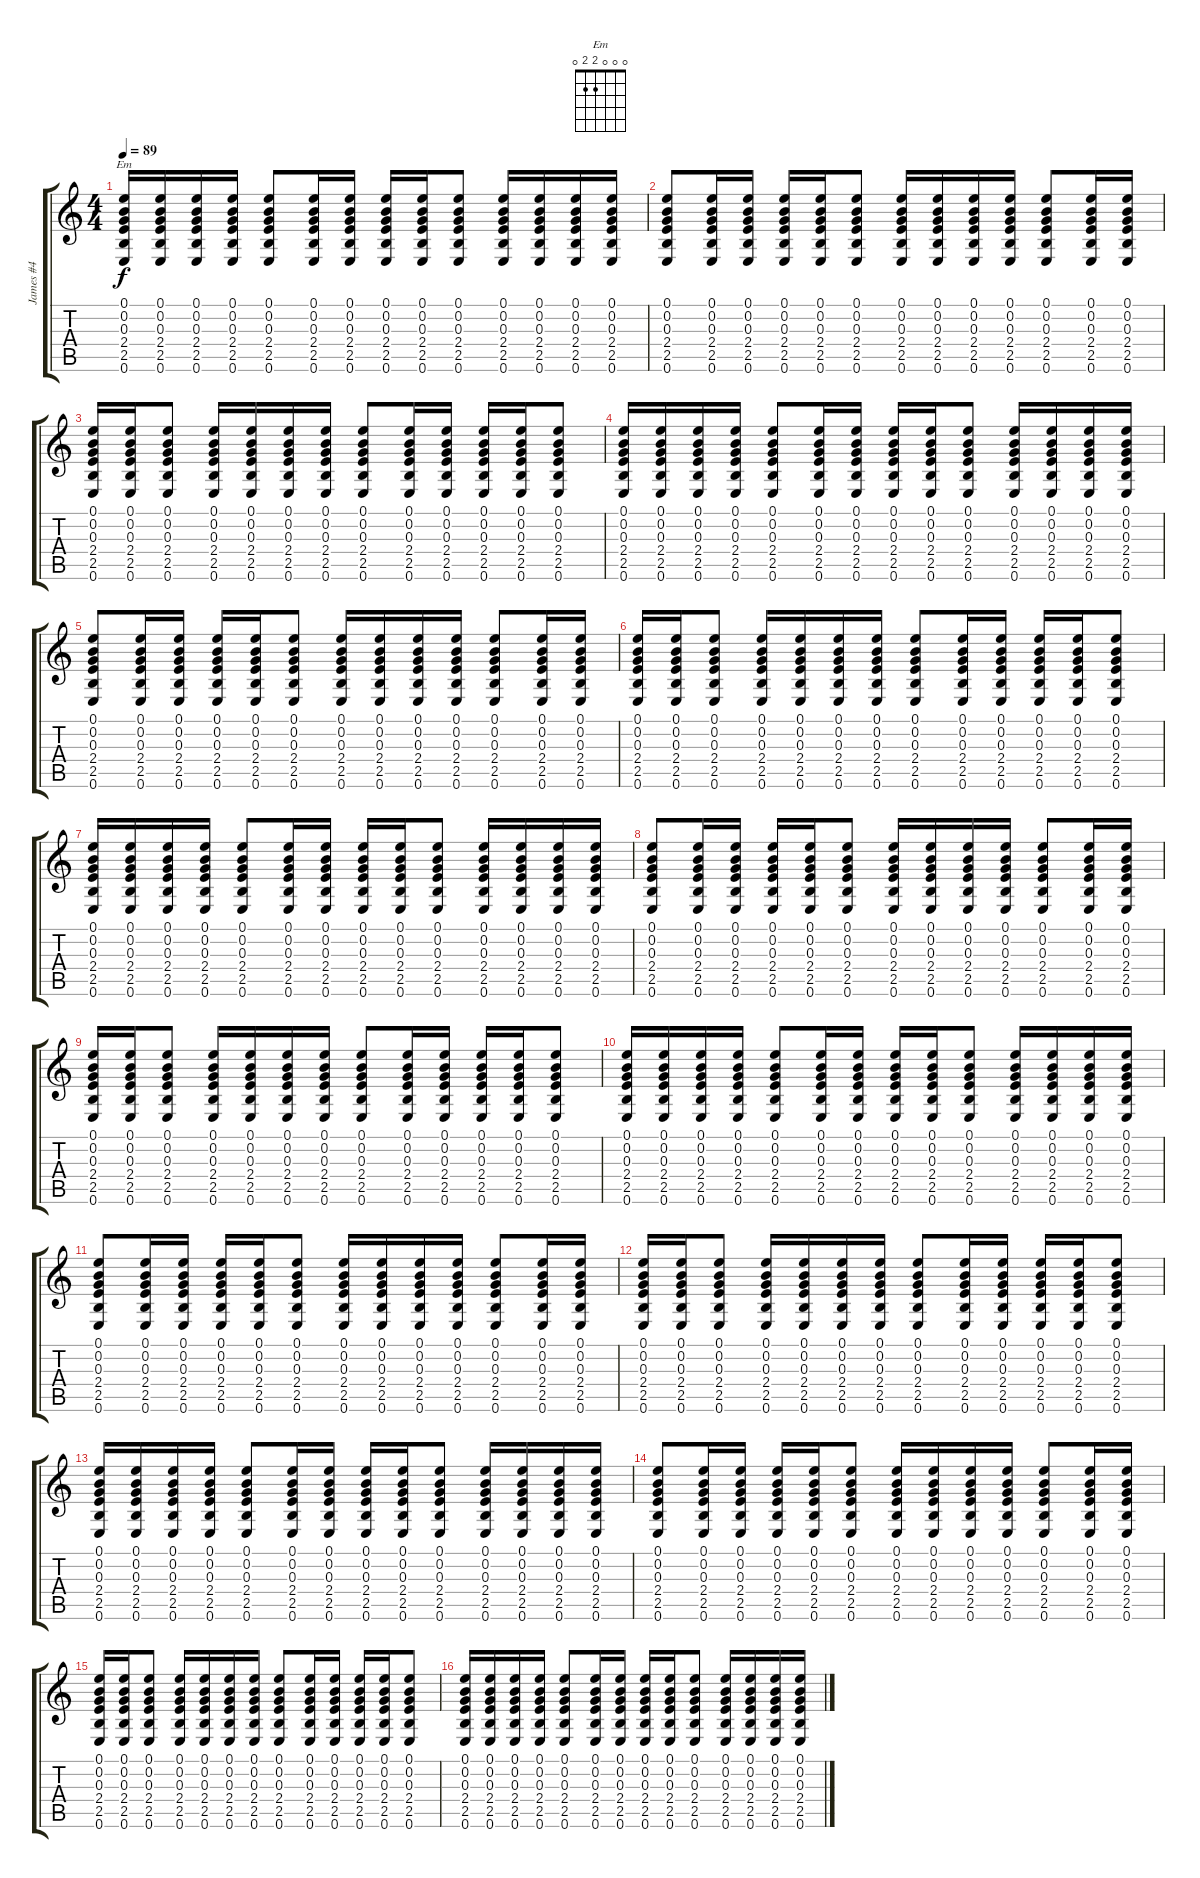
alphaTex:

\track ("James #4" "James #4") {instrument acousticguitarsteel}
\staff {score tabs}
\tuning (E4 B3 G3 D3 A2 E2) {hide}
\chord ("Em" 0 0 0 2 2 0)
\ts (4 4)
\tempo 89
\clef g2
\ks c
(0.1 0.2 0.3 2.4 2.5 0.6).16{ch "Em" dy f} (0.1 0.2 0.3 2.4 2.5 0.6).16 (0.1 0.2 0.3 2.4 2.5 0.6).16 (0.1 0.2 0.3 2.4 2.5 0.6).16 (0.1 0.2 0.3 2.4 2.5 0.6).8 (0.1 0.2 0.3 2.4 2.5 0.6).16 (0.1 0.2 0.3 2.4 2.5 0.6).16 (0.1 0.2 0.3 2.4 2.5 0.6).16 (0.1 0.2 0.3 2.4 2.5 0.6).16 (0.1 0.2 0.3 2.4 2.5 0.6).8 (0.1 0.2 0.3 2.4 2.5 0.6).16 (0.1 0.2 0.3 2.4 2.5 0.6).16 (0.1 0.2 0.3 2.4 2.5 0.6).16 (0.1 0.2 0.3 2.4 2.5 0.6).16 |
(0.1 0.2 0.3 2.4 2.5 0.6).8 (0.1 0.2 0.3 2.4 2.5 0.6).16 (0.1 0.2 0.3 2.4 2.5 0.6).16 (0.1 0.2 0.3 2.4 2.5 0.6).16 (0.1 0.2 0.3 2.4 2.5 0.6).16 (0.1 0.2 0.3 2.4 2.5 0.6).8 (0.1 0.2 0.3 2.4 2.5 0.6).16 (0.1 0.2 0.3 2.4 2.5 0.6).16 (0.1 0.2 0.3 2.4 2.5 0.6).16 (0.1 0.2 0.3 2.4 2.5 0.6).16 (0.1 0.2 0.3 2.4 2.5 0.6).8 (0.1 0.2 0.3 2.4 2.5 0.6).16 (0.1 0.2 0.3 2.4 2.5 0.6).16 |
(0.1 0.2 0.3 2.4 2.5 0.6).16 (0.1 0.2 0.3 2.4 2.5 0.6).16 (0.1 0.2 0.3 2.4 2.5 0.6).8 (0.1 0.2 0.3 2.4 2.5 0.6).16 (0.1 0.2 0.3 2.4 2.5 0.6).16 (0.1 0.2 0.3 2.4 2.5 0.6).16 (0.1 0.2 0.3 2.4 2.5 0.6).16 (0.1 0.2 0.3 2.4 2.5 0.6).8 (0.1 0.2 0.3 2.4 2.5 0.6).16 (0.1 0.2 0.3 2.4 2.5 0.6).16 (0.1 0.2 0.3 2.4 2.5 0.6).16 (0.1 0.2 0.3 2.4 2.5 0.6).16 (0.1 0.2 0.3 2.4 2.5 0.6).8 |
(0.1 0.2 0.3 2.4 2.5 0.6).16 (0.1 0.2 0.3 2.4 2.5 0.6).16 (0.1 0.2 0.3 2.4 2.5 0.6).16 (0.1 0.2 0.3 2.4 2.5 0.6).16 (0.1 0.2 0.3 2.4 2.5 0.6).8 (0.1 0.2 0.3 2.4 2.5 0.6).16 (0.1 0.2 0.3 2.4 2.5 0.6).16 (0.1 0.2 0.3 2.4 2.5 0.6).16 (0.1 0.2 0.3 2.4 2.5 0.6).16 (0.1 0.2 0.3 2.4 2.5 0.6).8 (0.1 0.2 0.3 2.4 2.5 0.6).16 (0.1 0.2 0.3 2.4 2.5 0.6).16 (0.1 0.2 0.3 2.4 2.5 0.6).16 (0.1 0.2 0.3 2.4 2.5 0.6).16 |
(0.1 0.2 0.3 2.4 2.5 0.6).8 (0.1 0.2 0.3 2.4 2.5 0.6).16 (0.1 0.2 0.3 2.4 2.5 0.6).16 (0.1 0.2 0.3 2.4 2.5 0.6).16 (0.1 0.2 0.3 2.4 2.5 0.6).16 (0.1 0.2 0.3 2.4 2.5 0.6).8 (0.1 0.2 0.3 2.4 2.5 0.6).16 (0.1 0.2 0.3 2.4 2.5 0.6).16 (0.1 0.2 0.3 2.4 2.5 0.6).16 (0.1 0.2 0.3 2.4 2.5 0.6).16 (0.1 0.2 0.3 2.4 2.5 0.6).8 (0.1 0.2 0.3 2.4 2.5 0.6).16 (0.1 0.2 0.3 2.4 2.5 0.6).16 |
(0.1 0.2 0.3 2.4 2.5 0.6).16 (0.1 0.2 0.3 2.4 2.5 0.6).16 (0.1 0.2 0.3 2.4 2.5 0.6).8 (0.1 0.2 0.3 2.4 2.5 0.6).16 (0.1 0.2 0.3 2.4 2.5 0.6).16 (0.1 0.2 0.3 2.4 2.5 0.6).16 (0.1 0.2 0.3 2.4 2.5 0.6).16 (0.1 0.2 0.3 2.4 2.5 0.6).8 (0.1 0.2 0.3 2.4 2.5 0.6).16 (0.1 0.2 0.3 2.4 2.5 0.6).16 (0.1 0.2 0.3 2.4 2.5 0.6).16 (0.1 0.2 0.3 2.4 2.5 0.6).16 (0.1 0.2 0.3 2.4 2.5 0.6).8 |
(0.1 0.2 0.3 2.4 2.5 0.6).16 (0.1 0.2 0.3 2.4 2.5 0.6).16 (0.1 0.2 0.3 2.4 2.5 0.6).16 (0.1 0.2 0.3 2.4 2.5 0.6).16 (0.1 0.2 0.3 2.4 2.5 0.6).8 (0.1 0.2 0.3 2.4 2.5 0.6).16 (0.1 0.2 0.3 2.4 2.5 0.6).16 (0.1 0.2 0.3 2.4 2.5 0.6).16 (0.1 0.2 0.3 2.4 2.5 0.6).16 (0.1 0.2 0.3 2.4 2.5 0.6).8 (0.1 0.2 0.3 2.4 2.5 0.6).16 (0.1 0.2 0.3 2.4 2.5 0.6).16 (0.1 0.2 0.3 2.4 2.5 0.6).16 (0.1 0.2 0.3 2.4 2.5 0.6).16 |
(0.1 0.2 0.3 2.4 2.5 0.6).8 (0.1 0.2 0.3 2.4 2.5 0.6).16 (0.1 0.2 0.3 2.4 2.5 0.6).16 (0.1 0.2 0.3 2.4 2.5 0.6).16 (0.1 0.2 0.3 2.4 2.5 0.6).16 (0.1 0.2 0.3 2.4 2.5 0.6).8 (0.1 0.2 0.3 2.4 2.5 0.6).16 (0.1 0.2 0.3 2.4 2.5 0.6).16 (0.1 0.2 0.3 2.4 2.5 0.6).16 (0.1 0.2 0.3 2.4 2.5 0.6).16 (0.1 0.2 0.3 2.4 2.5 0.6).8 (0.1 0.2 0.3 2.4 2.5 0.6).16 (0.1 0.2 0.3 2.4 2.5 0.6).16 |
(0.1 0.2 0.3 2.4 2.5 0.6).16 (0.1 0.2 0.3 2.4 2.5 0.6).16 (0.1 0.2 0.3 2.4 2.5 0.6).8 (0.1 0.2 0.3 2.4 2.5 0.6).16 (0.1 0.2 0.3 2.4 2.5 0.6).16 (0.1 0.2 0.3 2.4 2.5 0.6).16 (0.1 0.2 0.3 2.4 2.5 0.6).16 (0.1 0.2 0.3 2.4 2.5 0.6).8 (0.1 0.2 0.3 2.4 2.5 0.6).16 (0.1 0.2 0.3 2.4 2.5 0.6).16 (0.1 0.2 0.3 2.4 2.5 0.6).16 (0.1 0.2 0.3 2.4 2.5 0.6).16 (0.1 0.2 0.3 2.4 2.5 0.6).8 |
(0.1 0.2 0.3 2.4 2.5 0.6).16 (0.1 0.2 0.3 2.4 2.5 0.6).16 (0.1 0.2 0.3 2.4 2.5 0.6).16 (0.1 0.2 0.3 2.4 2.5 0.6).16 (0.1 0.2 0.3 2.4 2.5 0.6).8 (0.1 0.2 0.3 2.4 2.5 0.6).16 (0.1 0.2 0.3 2.4 2.5 0.6).16 (0.1 0.2 0.3 2.4 2.5 0.6).16 (0.1 0.2 0.3 2.4 2.5 0.6).16 (0.1 0.2 0.3 2.4 2.5 0.6).8 (0.1 0.2 0.3 2.4 2.5 0.6).16 (0.1 0.2 0.3 2.4 2.5 0.6).16 (0.1 0.2 0.3 2.4 2.5 0.6).16 (0.1 0.2 0.3 2.4 2.5 0.6).16 |
(0.1 0.2 0.3 2.4 2.5 0.6).8 (0.1 0.2 0.3 2.4 2.5 0.6).16 (0.1 0.2 0.3 2.4 2.5 0.6).16 (0.1 0.2 0.3 2.4 2.5 0.6).16 (0.1 0.2 0.3 2.4 2.5 0.6).16 (0.1 0.2 0.3 2.4 2.5 0.6).8 (0.1 0.2 0.3 2.4 2.5 0.6).16 (0.1 0.2 0.3 2.4 2.5 0.6).16 (0.1 0.2 0.3 2.4 2.5 0.6).16 (0.1 0.2 0.3 2.4 2.5 0.6).16 (0.1 0.2 0.3 2.4 2.5 0.6).8 (0.1 0.2 0.3 2.4 2.5 0.6).16 (0.1 0.2 0.3 2.4 2.5 0.6).16 |
(0.1 0.2 0.3 2.4 2.5 0.6).16 (0.1 0.2 0.3 2.4 2.5 0.6).16 (0.1 0.2 0.3 2.4 2.5 0.6).8 (0.1 0.2 0.3 2.4 2.5 0.6).16 (0.1 0.2 0.3 2.4 2.5 0.6).16 (0.1 0.2 0.3 2.4 2.5 0.6).16 (0.1 0.2 0.3 2.4 2.5 0.6).16 (0.1 0.2 0.3 2.4 2.5 0.6).8 (0.1 0.2 0.3 2.4 2.5 0.6).16 (0.1 0.2 0.3 2.4 2.5 0.6).16 (0.1 0.2 0.3 2.4 2.5 0.6).16 (0.1 0.2 0.3 2.4 2.5 0.6).16 (0.1 0.2 0.3 2.4 2.5 0.6).8 |
(0.1 0.2 0.3 2.4 2.5 0.6).16 (0.1 0.2 0.3 2.4 2.5 0.6).16 (0.1 0.2 0.3 2.4 2.5 0.6).16 (0.1 0.2 0.3 2.4 2.5 0.6).16 (0.1 0.2 0.3 2.4 2.5 0.6).8 (0.1 0.2 0.3 2.4 2.5 0.6).16 (0.1 0.2 0.3 2.4 2.5 0.6).16 (0.1 0.2 0.3 2.4 2.5 0.6).16 (0.1 0.2 0.3 2.4 2.5 0.6).16 (0.1 0.2 0.3 2.4 2.5 0.6).8 (0.1 0.2 0.3 2.4 2.5 0.6).16 (0.1 0.2 0.3 2.4 2.5 0.6).16 (0.1 0.2 0.3 2.4 2.5 0.6).16 (0.1 0.2 0.3 2.4 2.5 0.6).16 |
(0.1 0.2 0.3 2.4 2.5 0.6).8 (0.1 0.2 0.3 2.4 2.5 0.6).16 (0.1 0.2 0.3 2.4 2.5 0.6).16 (0.1 0.2 0.3 2.4 2.5 0.6).16 (0.1 0.2 0.3 2.4 2.5 0.6).16 (0.1 0.2 0.3 2.4 2.5 0.6).8 (0.1 0.2 0.3 2.4 2.5 0.6).16 (0.1 0.2 0.3 2.4 2.5 0.6).16 (0.1 0.2 0.3 2.4 2.5 0.6).16 (0.1 0.2 0.3 2.4 2.5 0.6).16 (0.1 0.2 0.3 2.4 2.5 0.6).8 (0.1 0.2 0.3 2.4 2.5 0.6).16 (0.1 0.2 0.3 2.4 2.5 0.6).16 |
(0.1 0.2 0.3 2.4 2.5 0.6).16 (0.1 0.2 0.3 2.4 2.5 0.6).16 (0.1 0.2 0.3 2.4 2.5 0.6).8 (0.1 0.2 0.3 2.4 2.5 0.6).16 (0.1 0.2 0.3 2.4 2.5 0.6).16 (0.1 0.2 0.3 2.4 2.5 0.6).16 (0.1 0.2 0.3 2.4 2.5 0.6).16 (0.1 0.2 0.3 2.4 2.5 0.6).8 (0.1 0.2 0.3 2.4 2.5 0.6).16 (0.1 0.2 0.3 2.4 2.5 0.6).16 (0.1 0.2 0.3 2.4 2.5 0.6).16 (0.1 0.2 0.3 2.4 2.5 0.6).16 (0.1 0.2 0.3 2.4 2.5 0.6).8 |
(0.1 0.2 0.3 2.4 2.5 0.6).16 (0.1 0.2 0.3 2.4 2.5 0.6).16 (0.1 0.2 0.3 2.4 2.5 0.6).16 (0.1 0.2 0.3 2.4 2.5 0.6).16 (0.1 0.2 0.3 2.4 2.5 0.6).8 (0.1 0.2 0.3 2.4 2.5 0.6).16 (0.1 0.2 0.3 2.4 2.5 0.6).16 (0.1 0.2 0.3 2.4 2.5 0.6).16 (0.1 0.2 0.3 2.4 2.5 0.6).16 (0.1 0.2 0.3 2.4 2.5 0.6).8 (0.1 0.2 0.3 2.4 2.5 0.6).16 (0.1 0.2 0.3 2.4 2.5 0.6).16 (0.1 0.2 0.3 2.4 2.5 0.6).16 (0.1 0.2 0.3 2.4 2.5 0.6).16
